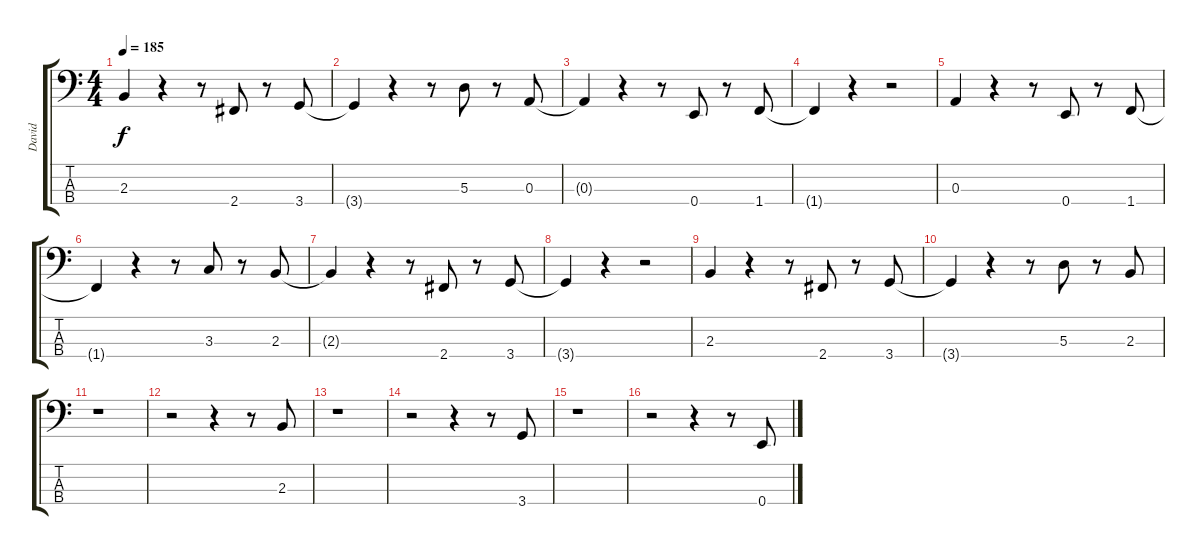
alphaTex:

\track ("David" "David") {instrument electricbassfinger}
\staff {score tabs}
\tuning (G2 D2 A1 E1) {hide}
\ts (4 4)
\tempo 185
\clef f4
\ks c
2.3.4{dy f} r.4 r.8 2.4.8 r.8 3.4.8 |
3.4{t}.4 r.4 r.8 5.3.8 r.8 0.3.8 |
0.3{t}.4 r.4 r.8 0.4.8 r.8 1.4.8 |
1.4{t}.4 r.4 r.2 |
0.3.4 r.4 r.8 0.4.8 r.8 1.4.8 |
1.4{t}.4 r.4 r.8 3.3.8 r.8 2.3.8 |
2.3{t}.4 r.4 r.8 2.4.8 r.8 3.4.8 |
3.4{t}.4 r.4 r.2 |
2.3.4 r.4 r.8 2.4.8 r.8 3.4.8 |
3.4{t}.4 r.4 r.8 5.3.8 r.8 2.3.8 |
r.1 |
r.2 r.4 r.8 2.3.8 |
r.1 |
r.2 r.4 r.8 3.4.8 |
r.1 |
r.2 r.4 r.8 0.4.8
